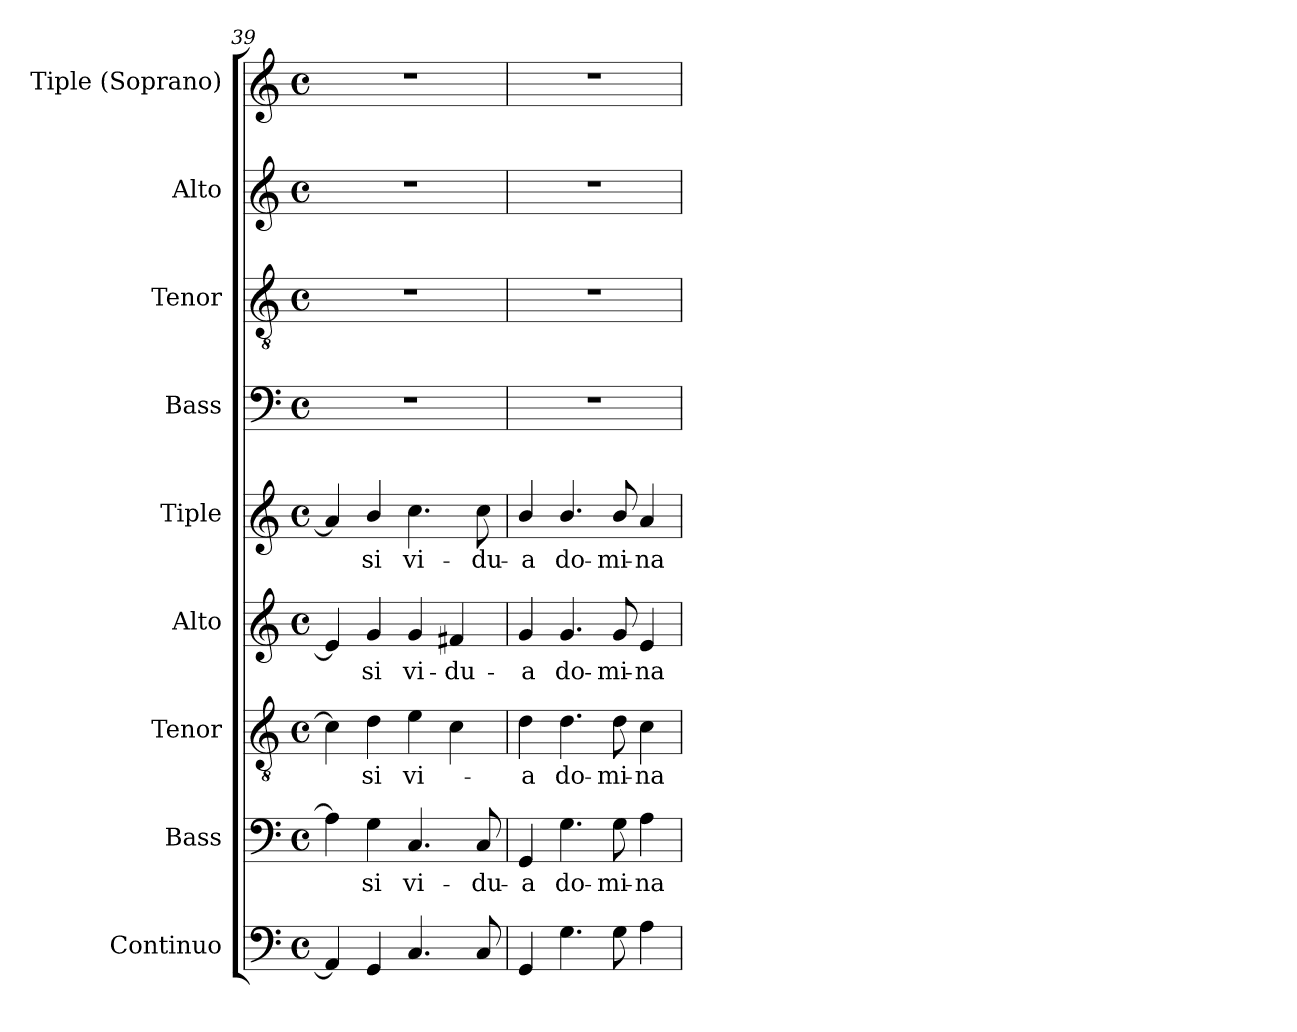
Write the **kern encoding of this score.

**kern	**kern	**text	**kern	**text	**kern	**text	**kern	**text	**kern	**kern	**kern	**kern
*part9	*part8	*part8	*part7	*part7	*part6	*part6	*part5	*part5	*part4	*part3	*part2	*part1
*staff9	*staff8	*staff8	*staff7	*staff7	*staff6	*staff6	*staff5	*staff5	*staff4	*staff3	*staff2	*staff1
*I"Continuo	*I"Bass	*	*I"Tenor	*	*I"Alto	*	*I"Tiple	*	*I"Bass	*I"Tenor	*I"Alto	*I"Tiple (Soprano)
*I'Cont.	*I'B.	*	*I'T.	*	*I'A.	*	*	*	*I'B.	*I'T.	*I'A.	*I'S.
*clefF4	*clefF4	*	*clefGv2	*	*clefG2	*	*clefG2	*	*clefF4	*clefGv2	*clefG2	*clefG2
*	*	*	*ITrd7c12	*	*	*	*	*	*	*ITrd7c12	*	*
*k[]	*k[]	*	*k[]	*	*k[]	*	*k[]	*	*k[]	*k[]	*k[]	*k[]
*C:	*C:	*	*C:	*	*C:	*	*C:	*	*C:	*C:	*C:	*C:
*M4/4	*M4/4	*	*M4/4	*	*M4/4	*	*M4/4	*	*M4/4	*M4/4	*M4/4	*M4/4
*met(c)	*met(c)	*	*met(c)	*	*met(c)	*	*met(c)	*	*met(c)	*met(c)	*met(c)	*met(c)
=39	=39	=39	=39	=39	=39	=39	=39	=39	=39	=39	=39	=39
4AAi/]	4Ai\]	.	4Ci\]	.	4ei/]	.	4ai/]	.	1r	1r	1r	1r
!	!	!LO:LY:b:color=#000000	!	!	!	!	!	!	!	!	!	!
!	!	!	!	!LO:LY:b:color=#000000	!	!	!	!	!	!	!	!
!	!	!	!	!	!	!LO:LY:b:color=#000000	!	!	!	!	!	!
!	!	!	!	!	!	!	!	!LO:LY:b:color=#000000	!	!	!	!
4GGi/	4Gi\	-si	4Di\	-si	4gi/	-si	4bi/	-si	.	.	.	.
!	!	!LO:LY:b:color=#000000	!	!	!	!	!	!	!	!	!	!
!	!	!	!	!LO:LY:b:color=#000000	!	!	!	!	!	!	!	!
!	!	!	!	!	!	!LO:LY:b:color=#000000	!	!	!	!	!	!
!	!	!	!	!	!	!	!	!LO:LY:b:color=#000000	!	!	!	!
4.Ci/	4.Ci/	vi-	4Ei\	vi-	4gi/	vi-	4.cci\	vi-	.	.	.	.
!	!	!	!	!	!	!LO:LY:b:color=#000000	!	!	!	!	!	!
.	.	.	4Ci\	.	4f#Xi/	-du-	.	.	.	.	.	.
!	!	!LO:LY:b:color=#000000	!	!	!	!	!	!	!	!	!	!
!	!	!	!	!	!	!	!	!LO:LY:b:color=#000000	!	!	!	!
8Ci/	8Ci/	-du-	.	.	.	.	8cci\	-du-	.	.	.	.
=40	=40	=40	=40	=40	=40	=40	=40	=40	=40	=40	=40	=40
!	!	!LO:LY:b:color=#000000	!	!	!	!	!	!	!	!	!	!
!	!	!	!	!LO:LY:b:color=#000000	!	!	!	!	!	!	!	!
!	!	!	!	!	!	!LO:LY:b:color=#000000	!	!	!	!	!	!
!	!	!	!	!	!	!	!	!LO:LY:b:color=#000000	!	!	!	!
4GGi/	4GGi/	-a	4Di\	-a	4gi/	-a	4bi/	-a	1r	1r	1r	1r
!	!	!LO:LY:b:color=#000000	!	!	!	!	!	!	!	!	!	!
!	!	!	!	!LO:LY:b:color=#000000	!	!	!	!	!	!	!	!
!	!	!	!	!	!	!LO:LY:b:color=#000000	!	!	!	!	!	!
!	!	!	!	!	!	!	!	!LO:LY:b:color=#000000	!	!	!	!
4.Gi\	4.Gi\	do-	4.Di\	do-	4.gi/	do-	4.bi/	do-	.	.	.	.
!	!	!LO:LY:b:color=#000000	!	!	!	!	!	!	!	!	!	!
!	!	!	!	!LO:LY:b:color=#000000	!	!	!	!	!	!	!	!
!	!	!	!	!	!	!LO:LY:b:color=#000000	!	!	!	!	!	!
!	!	!	!	!	!	!	!	!LO:LY:b:color=#000000	!	!	!	!
8Gi\	8Gi\	-mi-	8Di\	-mi-	8gi/	-mi-	8bi/	-mi-	.	.	.	.
!	!	!LO:LY:b:color=#000000	!	!	!	!	!	!	!	!	!	!
!	!	!	!	!LO:LY:b:color=#000000	!	!	!	!	!	!	!	!
!	!	!	!	!	!	!LO:LY:b:color=#000000	!	!	!	!	!	!
!	!	!	!	!	!	!	!	!LO:LY:b:color=#000000	!	!	!	!
4Ai\	4Ai\	-na	4Ci\	-na	4ei/	-na	4ai/	-na	.	.	.	.
=	=	=	=	=	=	=	=	=	=	=	=	=
*-	*-	*-	*-	*-	*-	*-	*-	*-	*-	*-	*-	*-
